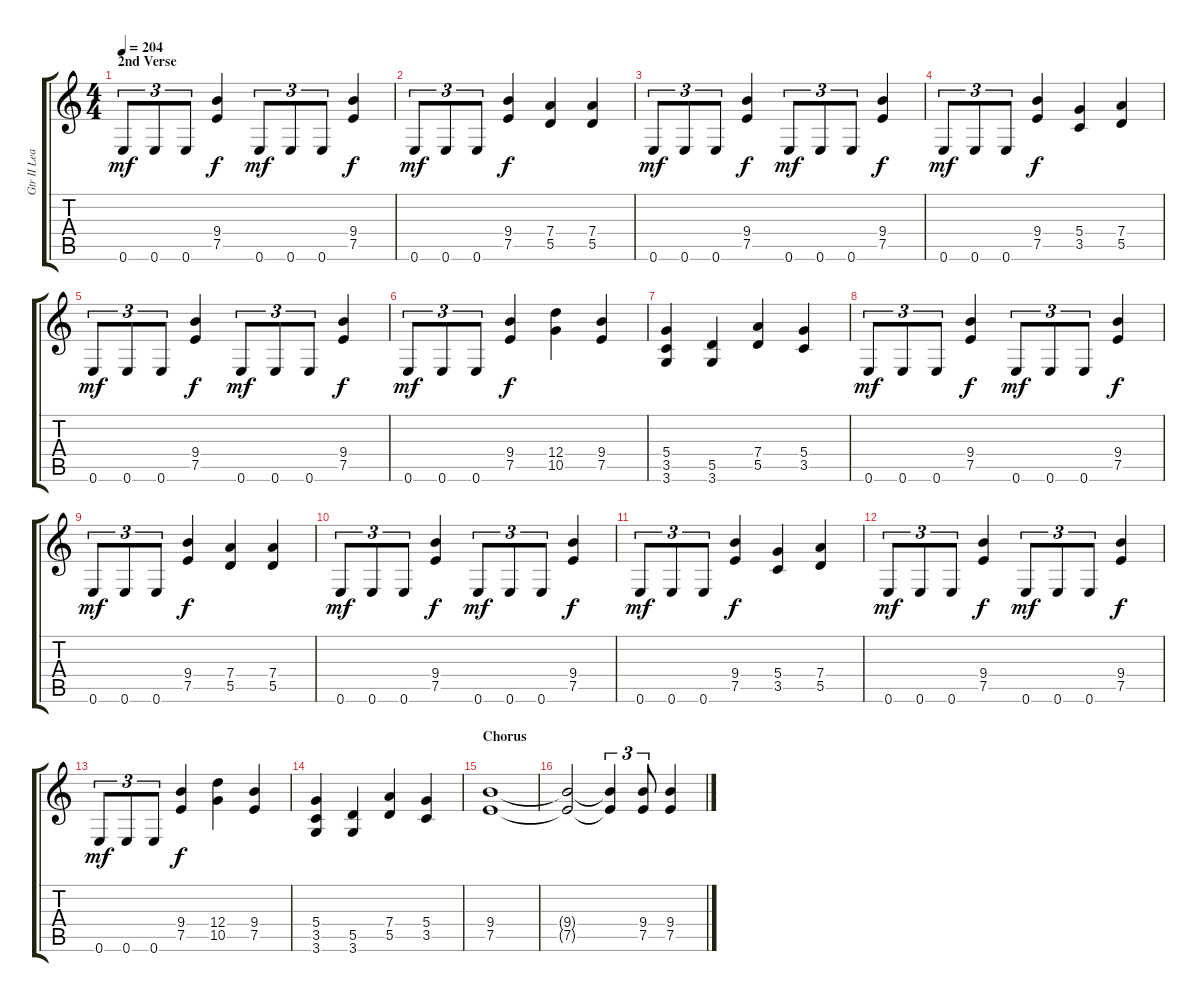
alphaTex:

\track ("Gtr II Lead" "Gtr II Lea") {instrument overdrivenguitar}
\staff {score tabs}
\tuning (E4 B3 G3 D3 A2 E2) {hide}
\ts (4 4)
\section ("" "2nd Verse")
\tempo 204
\clef g2
\ks c
0.6.8{tu (3 2) dy mf} 0.6.8{tu (3 2)} 0.6.8{tu (3 2)} (9.4 7.5).4{dy f} 0.6.8{tu (3 2) dy mf} 0.6.8{tu (3 2)} 0.6.8{tu (3 2)} (9.4 7.5).4{dy f} |
0.6.8{tu (3 2) dy mf} 0.6.8{tu (3 2)} 0.6.8{tu (3 2)} (9.4 7.5).4{dy f} (7.4 5.5).4 (7.4 5.5).4 |
0.6.8{tu (3 2) dy mf} 0.6.8{tu (3 2)} 0.6.8{tu (3 2)} (9.4 7.5).4{dy f} 0.6.8{tu (3 2) dy mf} 0.6.8{tu (3 2)} 0.6.8{tu (3 2)} (9.4 7.5).4{dy f} |
0.6.8{tu (3 2) dy mf} 0.6.8{tu (3 2)} 0.6.8{tu (3 2)} (9.4 7.5).4{dy f} (5.4 3.5).4 (7.4 5.5).4 |
0.6.8{tu (3 2) dy mf} 0.6.8{tu (3 2)} 0.6.8{tu (3 2)} (9.4 7.5).4{dy f} 0.6.8{tu (3 2) dy mf} 0.6.8{tu (3 2)} 0.6.8{tu (3 2)} (9.4 7.5).4{dy f} |
0.6.8{tu (3 2) dy mf} 0.6.8{tu (3 2)} 0.6.8{tu (3 2)} (9.4 7.5).4{dy f} (12.4 10.5).4 (9.4 7.5).4 |
(5.4 3.5 3.6).4 (5.5 3.6).4 (7.4 5.5).4 (5.4 3.5).4 |
0.6.8{tu (3 2) dy mf} 0.6.8{tu (3 2)} 0.6.8{tu (3 2)} (9.4 7.5).4{dy f} 0.6.8{tu (3 2) dy mf} 0.6.8{tu (3 2)} 0.6.8{tu (3 2)} (9.4 7.5).4{dy f} |
0.6.8{tu (3 2) dy mf} 0.6.8{tu (3 2)} 0.6.8{tu (3 2)} (9.4 7.5).4{dy f} (7.4 5.5).4 (7.4 5.5).4 |
0.6.8{tu (3 2) dy mf} 0.6.8{tu (3 2)} 0.6.8{tu (3 2)} (9.4 7.5).4{dy f} 0.6.8{tu (3 2) dy mf} 0.6.8{tu (3 2)} 0.6.8{tu (3 2)} (9.4 7.5).4{dy f} |
0.6.8{tu (3 2) dy mf} 0.6.8{tu (3 2)} 0.6.8{tu (3 2)} (9.4 7.5).4{dy f} (5.4 3.5).4 (7.4 5.5).4 |
0.6.8{tu (3 2) dy mf} 0.6.8{tu (3 2)} 0.6.8{tu (3 2)} (9.4 7.5).4{dy f} 0.6.8{tu (3 2) dy mf} 0.6.8{tu (3 2)} 0.6.8{tu (3 2)} (9.4 7.5).4{dy f} |
0.6.8{tu (3 2) dy mf} 0.6.8{tu (3 2)} 0.6.8{tu (3 2)} (9.4 7.5).4{dy f} (12.4 10.5).4 (9.4 7.5).4 |
(5.4 3.5 3.6).4 (5.5 3.6).4 (7.4 5.5).4 (5.4 3.5).4 |
\section ("" "Chorus")
(9.4 7.5).1 |
(9.4{t} 7.5{t}).2 (9.4{t} 7.5{t}).4{tu (3 2)} (9.4 7.5).8{tu (3 2)} (9.4 7.5).4
